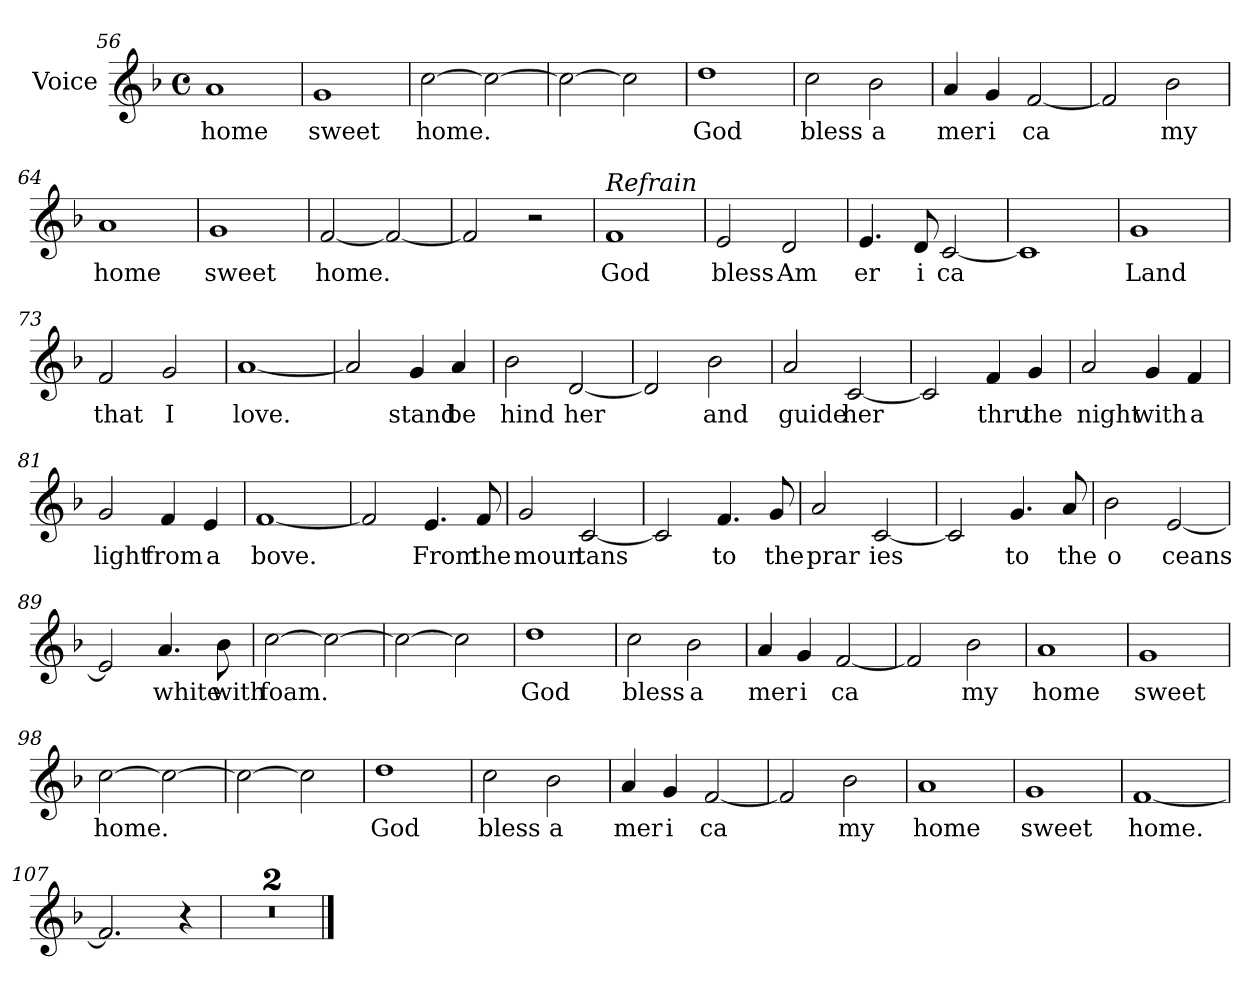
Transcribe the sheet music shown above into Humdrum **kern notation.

**kern	**text
*part1	*part1
*staff1	*staff1
*I"Voice	*
*I'V	*
!!LO:LB:g=z
*clefG2	*
*k[b-]	*
*F:	*
*M4/4	*
*met(c)	*
=56	=56
!	!LO:LY:b
1a	home
=57	=57
!	!LO:LY:b
1g	sweet
=58	=58
!	!LO:LY:b
[2cc\	home.
2cc\_	.
!!LO:LB:g=z
=59	=59
2cc\_	.
2cc\]	.
=60	=60
!	!LO:LY:b
1dd	God
=61	=61
!	!LO:LY:b
2cc\	bless
!	!LO:LY:b
2b-\	a
!!LO:LB:g=z
=62	=62
!	!LO:LY:b
4a/	mer
!	!LO:LY:b
4g/	i
!	!LO:LY:b
[2f/	ca
=63	=63
2f/]	.
!	!LO:LY:b
2b-\	my
=64	=64
!	!LO:LY:b
1a	home
!!LO:LB:g=z
=65	=65
!	!LO:LY:b
1g	sweet
=66	=66
!	!LO:LY:b
[2f/	home.
2f/_	.
=67	=67
2f/]	.
2r	.
!!LO:LB:g=z
=68	=68
!LO:TX:a:i:t=Refrain	!
!	!LO:LY:b
1f	God
=69	=69
!	!LO:LY:b
2e/	bless
!	!LO:LY:b
2d/	Am
=70	=70
!	!LO:LY:b
4.e/	er
!	!LO:LY:b
8d/	i
!	!LO:LY:b
[2c/	ca
!!LO:LB:g=z
=71	=71
1c]	.
=72	=72
!	!LO:LY:b
1g	Land
=73	=73
!	!LO:LY:b
2f/	that
!	!LO:LY:b
2g/	I
!!LO:PB:g=z
=74	=74
!	!LO:LY:b
[1a	love.
=75	=75
2a/]	.
!	!LO:LY:b
4g/	stand
!	!LO:LY:b
4a/	be
=76	=76
!	!LO:LY:b
2b-\	hind
!	!LO:LY:b
[2d/	her
!!LO:LB:g=z
=77	=77
2d/]	.
!	!LO:LY:b
2b-\	and
=78	=78
!	!LO:LY:b
2a/	guide
!	!LO:LY:b
[2c/	her
=79	=79
2c/]	.
!	!LO:LY:b
4f/	thru
!	!LO:LY:b
4g/	the
!!LO:LB:g=z
=80	=80
!	!LO:LY:b
2a/	night
!	!LO:LY:b
4g/	with
!	!LO:LY:b
4f/	a
=81	=81
!	!LO:LY:b
2g/	light
!	!LO:LY:b
4f/	from
!	!LO:LY:b
4e/	a
=82	=82
!	!LO:LY:b
[1f	bove.
!!LO:LB:g=z
=83	=83
2f/]	.
!	!LO:LY:b
4.e/	From
!	!LO:LY:b
8f/	the
=84	=84
!	!LO:LY:b
2g/	moun
!	!LO:LY:b
[2c/	tans
=85	=85
2c/]	.
!	!LO:LY:b
4.f/	to
!	!LO:LY:b
8g/	the
!!LO:LB:g=z
=86	=86
!	!LO:LY:b
2a/	prar
!	!LO:LY:b
[2c/	ies
=87	=87
2c/]	.
!	!LO:LY:b
4.g/	to
!	!LO:LY:b
8a/	the
=88	=88
!	!LO:LY:b
2b-\	o
!	!LO:LY:b
[2e/	ceans
!!LO:LB:g=z
=89	=89
2e/]	.
!	!LO:LY:b
4.a/	white
!	!LO:LY:b
8b-\	with
=90	=90
!	!LO:LY:b
[2cc\	foam.
2cc\_	.
=91	=91
2cc\_	.
2cc\]	.
!!LO:LB:g=z
=92	=92
!	!LO:LY:b
1dd	God
=93	=93
!	!LO:LY:b
2cc\	bless
!	!LO:LY:b
2b-\	a
=94	=94
!	!LO:LY:b
4a/	mer
!	!LO:LY:b
4g/	i
!	!LO:LY:b
[2f/	ca
!!LO:LB:g=z
=95	=95
2f/]	.
!	!LO:LY:b
2b-\	my
=96	=96
!	!LO:LY:b
1a	home
=97	=97
!	!LO:LY:b
1g	sweet
!!LO:PB:g=z
=98	=98
!	!LO:LY:b
[2cc\	home.
2cc\_	.
=99	=99
2cc\_	.
2cc\]	.
=100	=100
!	!LO:LY:b
1dd	God
!!LO:LB:g=z
=101	=101
!	!LO:LY:b
2cc\	bless
!	!LO:LY:b
2b-\	a
=102	=102
!	!LO:LY:b
4a/	mer
!	!LO:LY:b
4g/	i
!	!LO:LY:b
[2f/	ca
=103	=103
2f/]	.
!	!LO:LY:b
2b-\	my
!!LO:LB:g=z
=104	=104
!	!LO:LY:b
1a	home
=105	=105
!	!LO:LY:b
1g	sweet
=106	=106
!	!LO:LY:b
[1f	home.
=107	=107
2.f/]	.
4r	.
=108	=108
1r	.
=109	=109
1r	.
==	==
*-	*-
